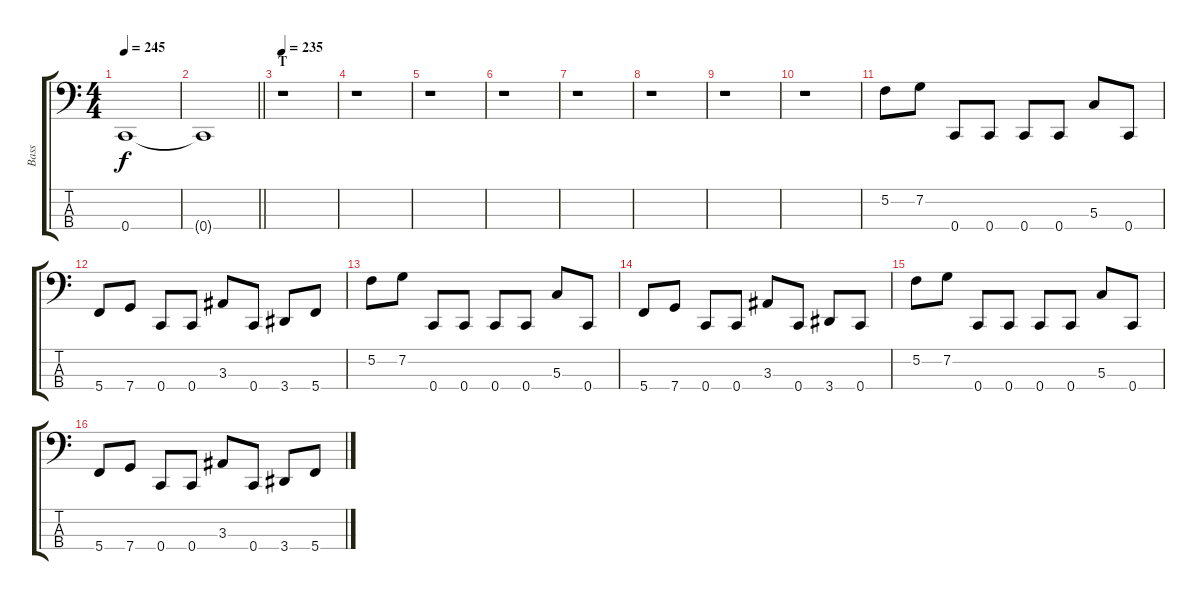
\track ("Bass" "Bass") {instrument electricbasspick}
\staff {score tabs}
\tuning (F2 C2 G1 C1) {hide}
\ts (4 4)
\tempo 245
\clef f4
\ks c
0.4{t}.1{dy f} |
\barLineRight lightlight
0.4{t}.1 |
\section ("" "T")
\tempo 235
r.1 |
r.1 |
r.1 |
r.1 |
r.1 |
r.1 |
r.1 |
r.1 |
5.2.8 7.2.8 0.4.8 0.4.8 0.4.8 0.4.8 5.3.8 0.4.8 |
5.4.8 7.4.8 0.4.8 0.4.8 3.3.8 0.4.8 3.4.8 5.4.8 |
5.2.8 7.2.8 0.4.8 0.4.8 0.4.8 0.4.8 5.3.8 0.4.8 |
5.4.8 7.4.8 0.4.8 0.4.8 3.3.8 0.4.8 3.4.8 0.4.8 |
5.2.8 7.2.8 0.4.8 0.4.8 0.4.8 0.4.8 5.3.8 0.4.8 |
5.4.8 7.4.8 0.4.8 0.4.8 3.3.8 0.4.8 3.4.8 5.4.8
